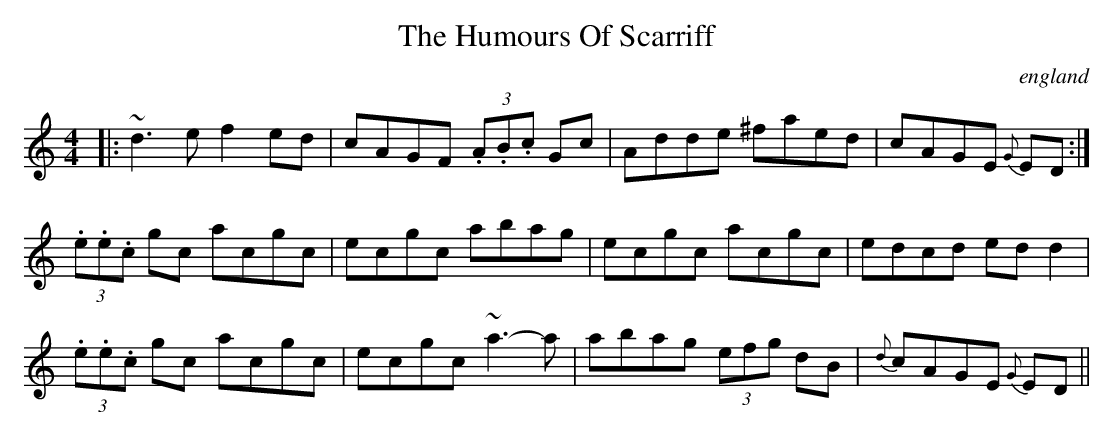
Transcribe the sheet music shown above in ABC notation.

X:1
T:The Humours Of Scarriff
O:england
M:4/4
K:C
|: ~d3e f2ed | cAGF (3.A.B.c Gc | Adde ^faed | cAGE {G}ED+D2A,2+ :|
(3.e.e.c gc acgc | ecgc abag | ecgc acgc | edcd edd2 |
(3.e.e.c gc acgc | ecgc ~a3-a | abag (3efg dB | {d}cAGE {G}ED+D2A,2+ ||
